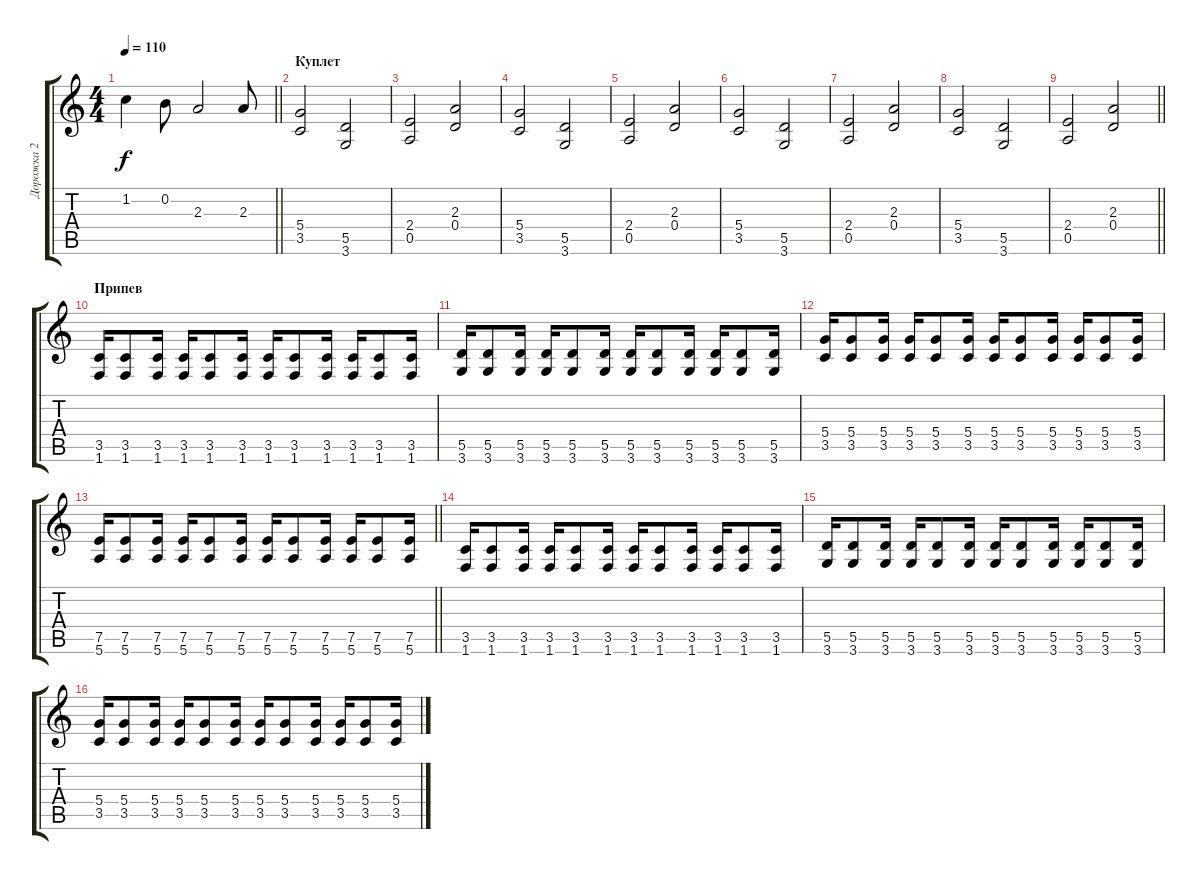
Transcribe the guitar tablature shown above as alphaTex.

\track ("Дорожка 2" "Дорожка 2") {instrument overdrivenguitar}
\staff {score tabs}
\tuning (E4 B3 G3 D3 A2 E2) {hide}
\ts (4 4)
\tempo 110
\clef g2
\barLineRight lightlight
\ks c
1.2.4{dy f} 0.2.8 2.3.2 2.3.8 |
\section ("" "Куплет")
(5.4 3.5).2 (5.5 3.6).2 |
(2.4 0.5).2 (2.3 0.4).2 |
(5.4 3.5).2 (5.5 3.6).2 |
(2.4 0.5).2 (2.3 0.4).2 |
(5.4 3.5).2 (5.5 3.6).2 |
(2.4 0.5).2 (2.3 0.4).2 |
(5.4 3.5).2 (5.5 3.6).2 |
\barLineRight lightlight
(2.4 0.5).2 (2.3 0.4).2 |
\section ("" "Припев")
(3.5 1.6).16 (3.5 1.6).8 (3.5 1.6).16 (3.5 1.6).16 (3.5 1.6).8 (3.5 1.6).16 (3.5 1.6).16 (3.5 1.6).8 (3.5 1.6).16 (3.5 1.6).16 (3.5 1.6).8 (3.5 1.6).16 |
(5.5 3.6).16 (5.5 3.6).8 (5.5 3.6).16 (5.5 3.6).16 (5.5 3.6).8 (5.5 3.6).16 (5.5 3.6).16 (5.5 3.6).8 (5.5 3.6).16 (5.5 3.6).16 (5.5 3.6).8 (5.5 3.6).16 |
(5.4 3.5).16 (5.4 3.5).8 (5.4 3.5).16 (5.4 3.5).16 (5.4 3.5).8 (5.4 3.5).16 (5.4 3.5).16 (5.4 3.5).8 (5.4 3.5).16 (5.4 3.5).16 (5.4 3.5).8 (5.4 3.5).16 |
\barLineRight lightlight
(7.5 5.6).16 (7.5 5.6).8 (7.5 5.6).16 (7.5 5.6).16 (7.5 5.6).8 (7.5 5.6).16 (7.5 5.6).16 (7.5 5.6).8 (7.5 5.6).16 (7.5 5.6).16 (7.5 5.6).8 (7.5 5.6).16 |
(3.5 1.6).16 (3.5 1.6).8 (3.5 1.6).16 (3.5 1.6).16 (3.5 1.6).8 (3.5 1.6).16 (3.5 1.6).16 (3.5 1.6).8 (3.5 1.6).16 (3.5 1.6).16 (3.5 1.6).8 (3.5 1.6).16 |
(5.5 3.6).16 (5.5 3.6).8 (5.5 3.6).16 (5.5 3.6).16 (5.5 3.6).8 (5.5 3.6).16 (5.5 3.6).16 (5.5 3.6).8 (5.5 3.6).16 (5.5 3.6).16 (5.5 3.6).8 (5.5 3.6).16 |
(5.4 3.5).16 (5.4 3.5).8 (5.4 3.5).16 (5.4 3.5).16 (5.4 3.5).8 (5.4 3.5).16 (5.4 3.5).16 (5.4 3.5).8 (5.4 3.5).16 (5.4 3.5).16 (5.4 3.5).8 (5.4 3.5).16
